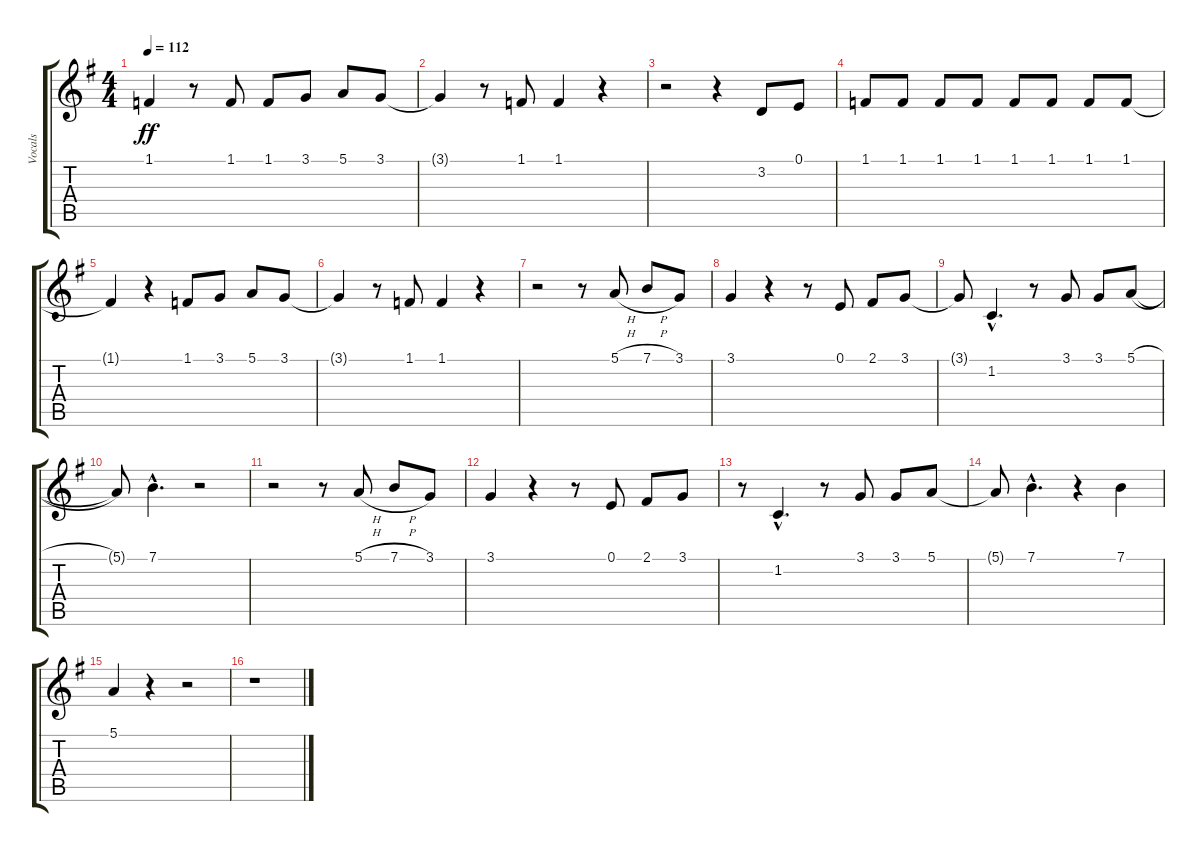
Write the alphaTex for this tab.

\track ("Vocals" "Vocals") {instrument vibraphone}
\staff {score tabs}
\tuning (E4 B3 G3 D3 A2 E2) {hide}
\ts (4 4)
\tempo 112
\clef g2
\ks g
1.1{t}.4{dy ff} r.8 1.1.8 1.1.8 3.1.8 5.1.8 3.1.8 |
3.1{t}.4 r.8 1.1.8 1.1.4 r.4 |
r.2 r.4 3.2.8 0.1.8 |
1.1.8 1.1.8 1.1.8 1.1.8 1.1.8 1.1.8 1.1.8 1.1.8 |
1.1{t}.4 r.4 1.1.8 3.1.8 5.1.8 3.1.8 |
3.1{t}.4 r.8 1.1.8 1.1.4 r.4 |
r.2 r.8 5.1{h}.8 7.1{h}.8 3.1.8 |
3.1.4 r.4 r.8 0.1.8 2.1.8 3.1.8 |
3.1{t}.8 1.2{hac}.4{d} r.8 3.1.8 3.1.8 5.1{h}.8 |
5.1{t}.8 7.1{hac}.4{d} r.2 |
r.2 r.8 5.1{h}.8 7.1{h}.8 3.1.8 |
3.1.4 r.4 r.8 0.1.8 2.1.8 3.1.8 |
r.8 1.2{hac}.4{d} r.8 3.1.8 3.1.8 5.1.8 |
5.1{t}.8 7.1{hac}.4{d} r.4 7.1.4 |
5.1.4 r.4 r.2 |
r.1
